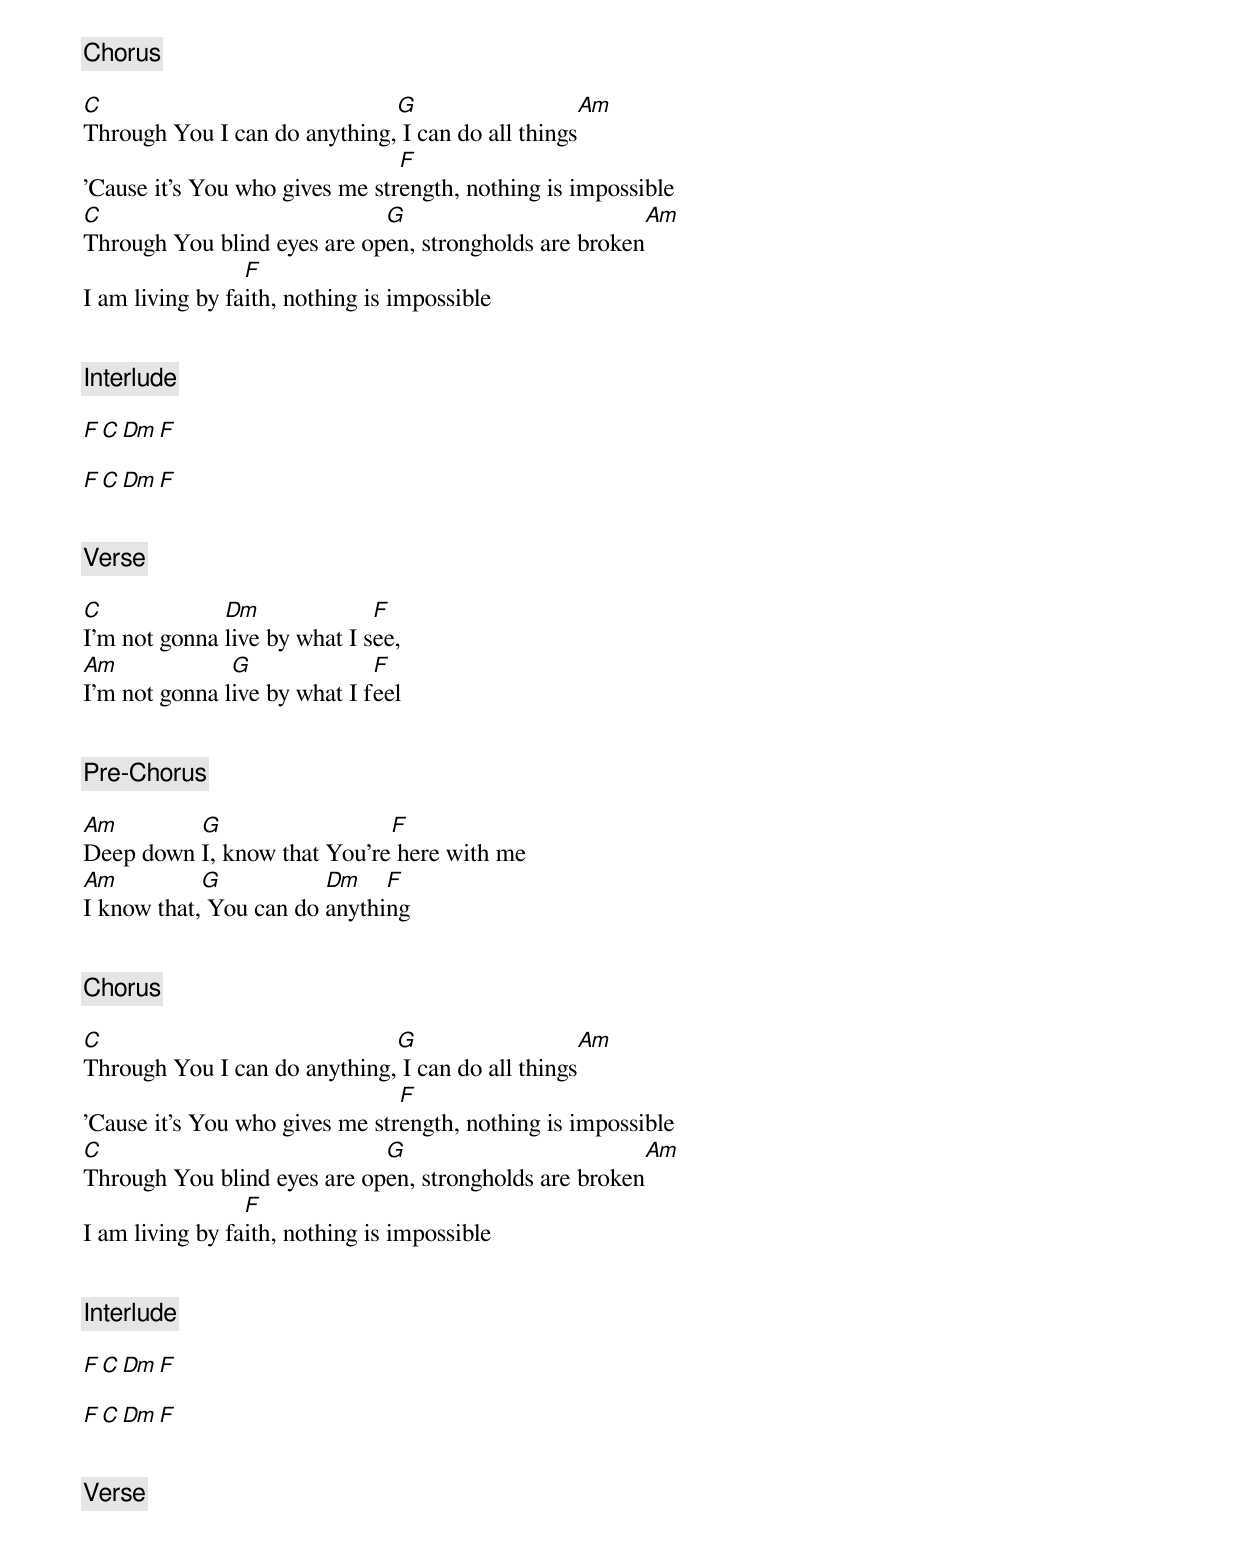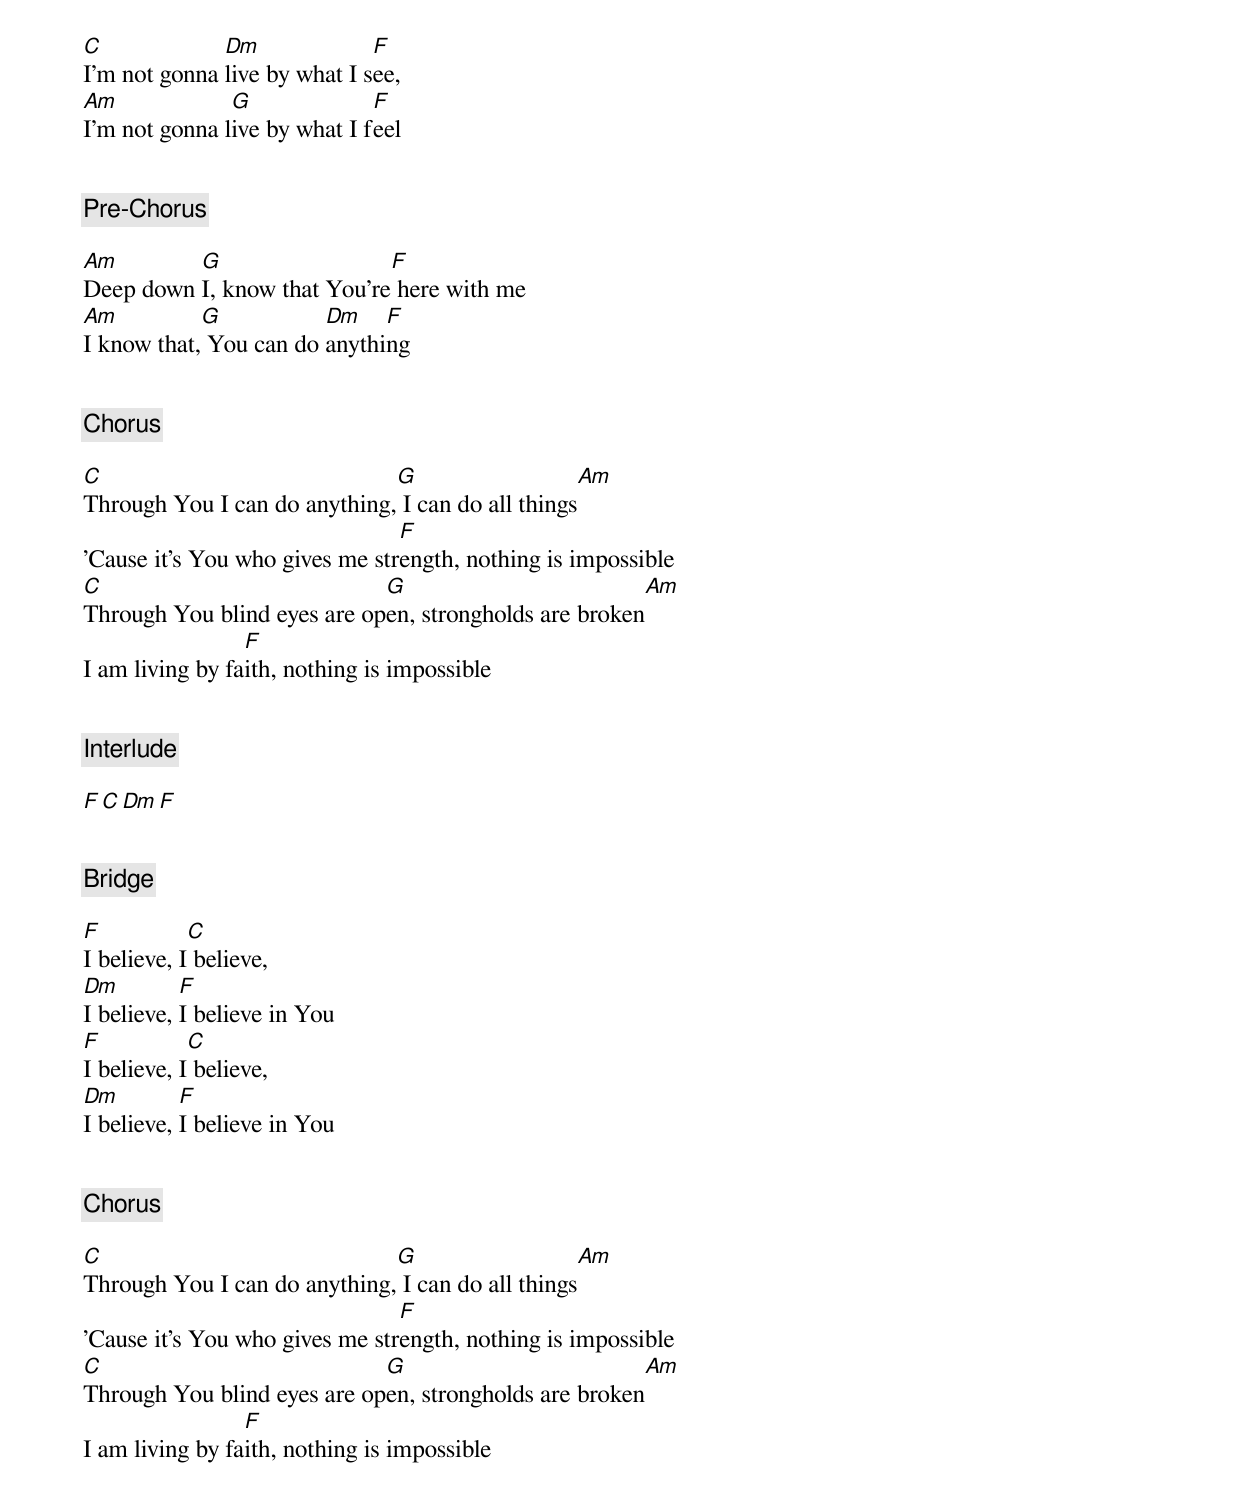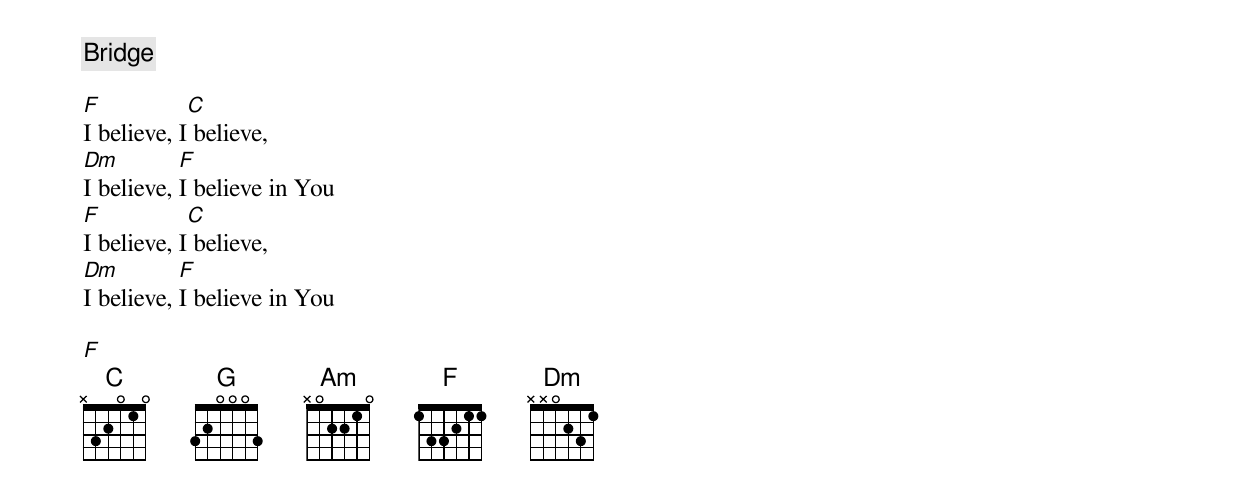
[Chorus]

C                             G                   Am
Through You I can do anything, I can do all things
                                F
'Cause it's You who gives me strength, nothing is impossible
C                            G                         Am
Through You blind eyes are open, strongholds are broken
                 F
I am living by faith, nothing is impossible


[Interlude]

F  C  Dm  F

F  C  Dm  F


[Verse]

C             Dm              F
I'm not gonna live by what I see,
Am             G              F
I'm not gonna live by what I feel


[Pre-Chorus]

Am        G                  F
Deep down I, know that You're here with me
Am          G           Dm    F
I know that, You can do anything


[Chorus]

C                             G                   Am
Through You I can do anything, I can do all things
                                F
'Cause it's You who gives me strength, nothing is impossible
C                            G                         Am
Through You blind eyes are open, strongholds are broken
                 F
I am living by faith, nothing is impossible


[Interlude]

F C Dm  F

F C Dm  F


[Verse]

C             Dm              F
I'm not gonna live by what I see,
Am             G              F
I'm not gonna live by what I feel


[Pre-Chorus]

Am        G                  F
Deep down I, know that You're here with me
Am          G           Dm    F
I know that, You can do anything


[Chorus]

C                             G                   Am
Through You I can do anything, I can do all things
                                F
'Cause it's You who gives me strength, nothing is impossible
C                            G                         Am
Through You blind eyes are open, strongholds are broken
                 F
I am living by faith, nothing is impossible


[Interlude]

F  C  Dm  F


[Bridge]

F           C
I believe, I believe,
Dm         F
I believe, I believe in You
F           C
I believe, I believe,
Dm         F
I believe, I believe in You


[Chorus]

C                             G                   Am
Through You I can do anything, I can do all things
                                F
'Cause it's You who gives me strength, nothing is impossible
C                            G                         Am
Through You blind eyes are open, strongholds are broken
                 F
I am living by faith, nothing is impossible


[Bridge]

F           C
I believe, I believe,
Dm         F
I believe, I believe in You
F           C
I believe, I believe,
Dm         F
I believe, I believe in You

F
